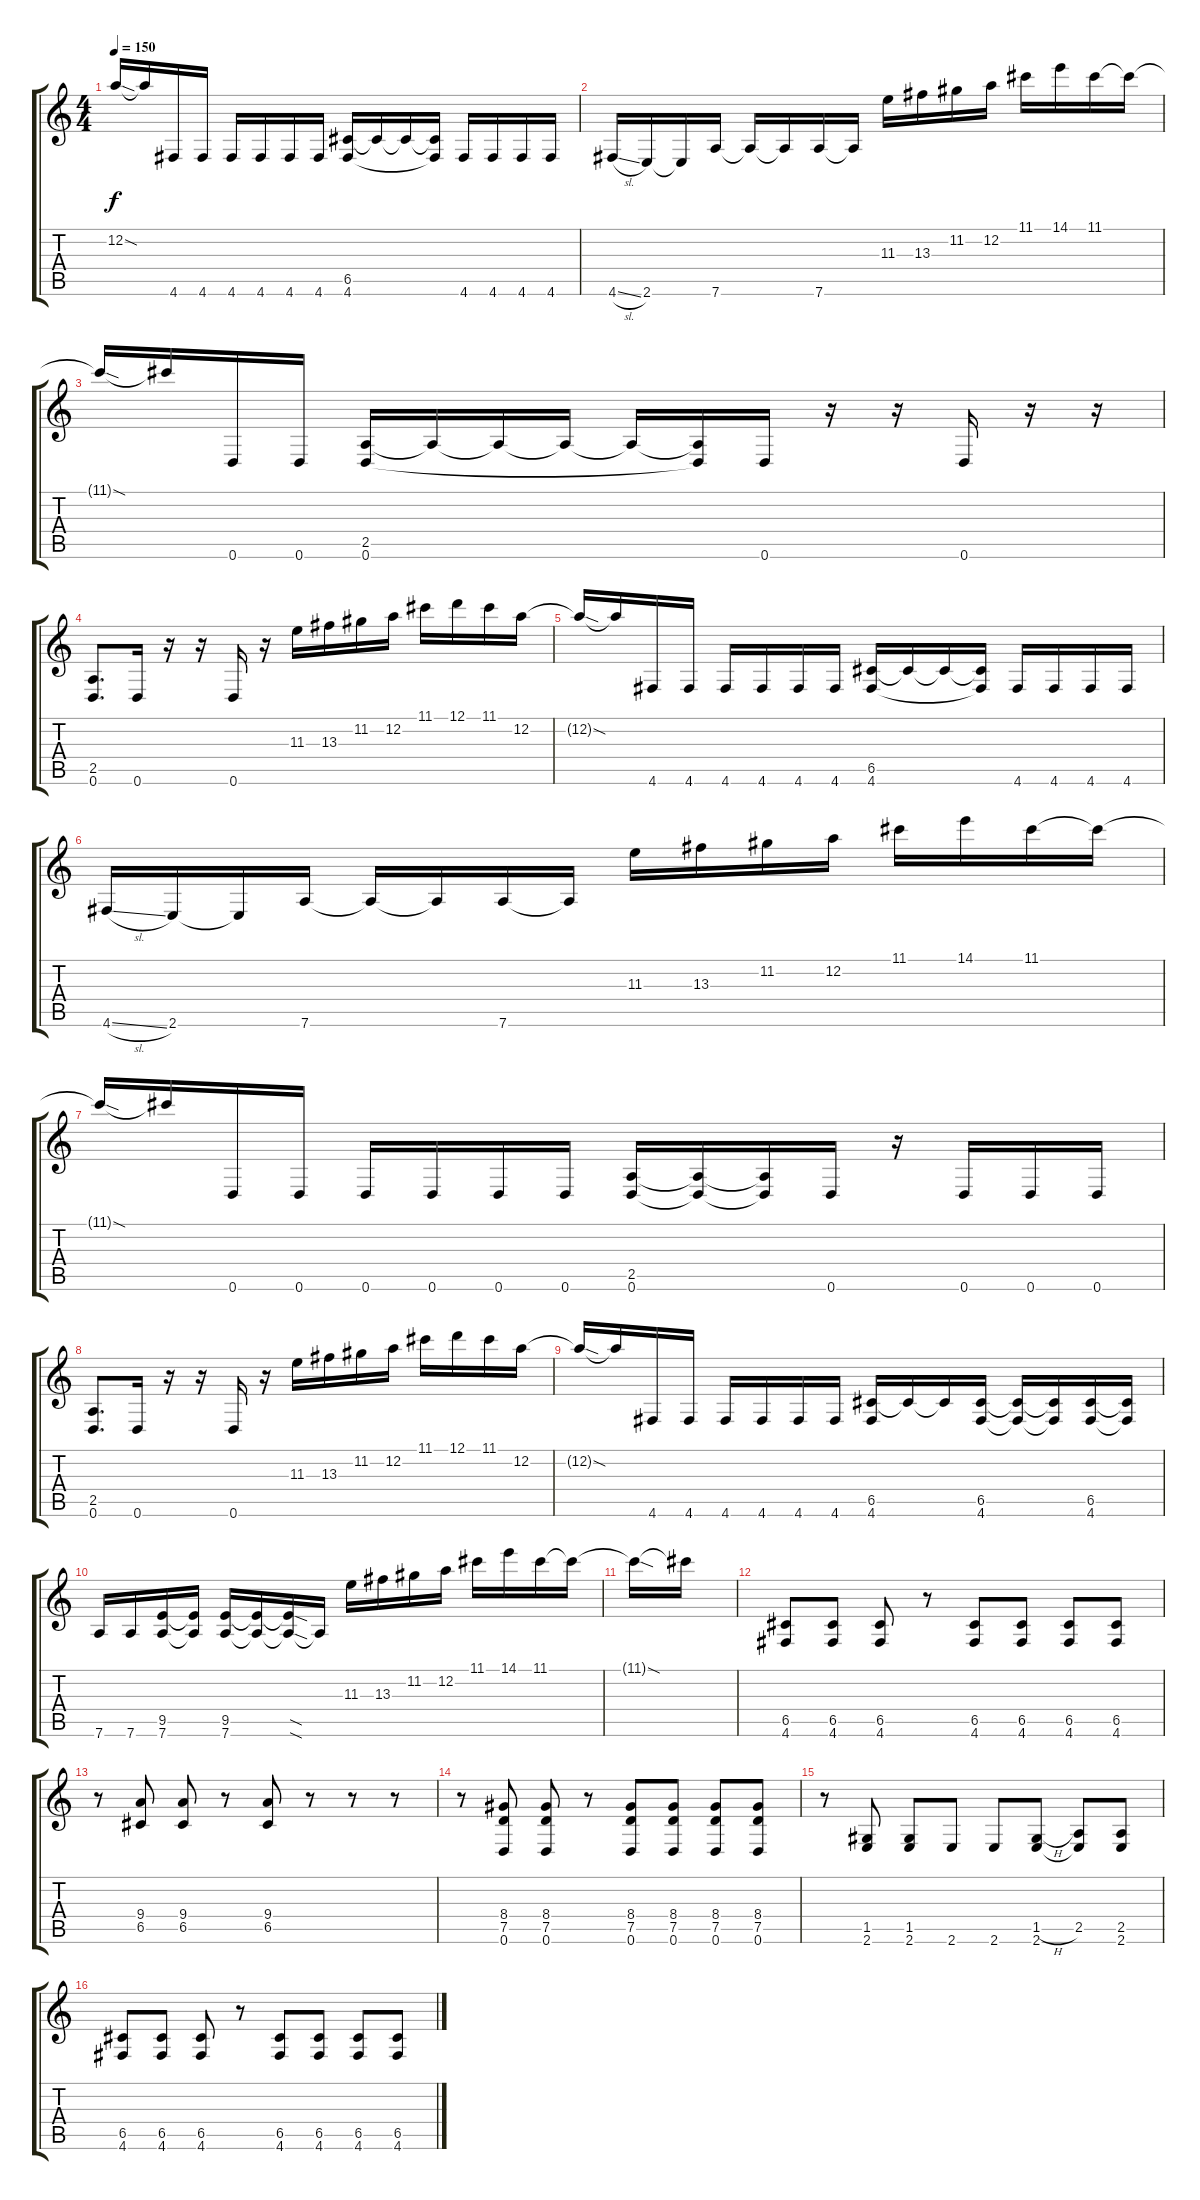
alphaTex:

\track "" {instrument distortionguitar}
\staff {score tabs}
\tuning (D4 A3 F3 C3 G2 D2) {hide}
\ts (4 4)
\tempo 150
\clef g2
\ks c
12.2{sod t}.16{dy f} 12.2{t}.16 4.6.16 4.6.16 4.6.16 4.6.16 4.6.16 4.6.16 (6.5 4.6).16 6.5{t}.16 6.5{t}.16 (6.5{t} 4.6{t}).16 4.6.16 4.6.16 4.6.16 4.6.16 |
4.6{sl}.16 2.6.16 2.6{t}.16 7.6.16 7.6{t}.16 7.6{t}.16 7.6.16 7.6{t}.16 11.3.16 13.3.16 11.2.16 12.2.16 11.1.16 14.1.16 11.1.16 11.1{t}.16 |
11.1{sod t}.16 11.1{t}.16 0.6.16 0.6.16 (2.5 0.6).16 2.5{t}.16 2.5{t}.16 2.5{t}.16 2.5{t}.16 (2.5{t} 0.6{t}).16 0.6.16 r.16 r.16 0.6.16 r.16 r.16 |
(2.5 0.6).8{d} 0.6.16 r.16 r.16 0.6.16 r.16 11.3.16 13.3.16 11.2.16 12.2.16 11.1.16 12.1.16 11.1.16 12.2.16 |
12.2{sod t}.16 12.2{t}.16 4.6.16 4.6.16 4.6.16 4.6.16 4.6.16 4.6.16 (6.5 4.6).16 6.5{t}.16 6.5{t}.16 (6.5{t} 4.6{t}).16 4.6.16 4.6.16 4.6.16 4.6.16 |
4.6{sl}.16 2.6.16 2.6{t}.16 7.6.16 7.6{t}.16 7.6{t}.16 7.6.16 7.6{t}.16 11.3.16 13.3.16 11.2.16 12.2.16 11.1.16 14.1.16 11.1.16 11.1{t}.16 |
11.1{sod t}.16 11.1{t}.16 0.6.16 0.6.16 0.6.16 0.6.16 0.6.16 0.6.16 (2.5 0.6).16 (2.5{t} 0.6{t}).16 (2.5{t} 0.6{t}).16 0.6.16 r.16 0.6.16 0.6.16 0.6.16 |
(2.5 0.6).8{d} 0.6.16 r.16 r.16 0.6.16 r.16 11.3.16 13.3.16 11.2.16 12.2.16 11.1.16 12.1.16 11.1.16 12.2.16 |
12.2{sod t}.16 12.2{t}.16 4.6.16 4.6.16 4.6.16 4.6.16 4.6.16 4.6.16 (6.5 4.6).16 6.5{t}.16 6.5{t}.16 (6.5 4.6).16 (6.5{t} 4.6{t}).16 (6.5{t} 4.6{t}).16 (6.5 4.6).16 (6.5{t} 4.6{t}).16 |
7.6.16 7.6.16 (9.5 7.6).16 (9.5{t} 7.6{t}).16 (9.5 7.6).16 (9.5{t} 7.6{t}).16 (9.5{sod t} 7.6{sod t}).16 7.6{t}.16 11.3.16 13.3.16 11.2.16 12.2.16 11.1.16 14.1.16 11.1.16 11.1{t}.16 |
11.1{sod t}.16 11.1{t}.16 |
(6.5 4.6).8 (6.5 4.6).8 (6.5 4.6).8 r.8 (6.5 4.6).8 (6.5 4.6).8 (6.5 4.6).8 (6.5 4.6).8 |
r.8 (9.4 6.5).8 (9.4 6.5).8 r.8 (9.4 6.5).8 r.8 r.8 r.8 |
r.8 (8.4 7.5 0.6).8 (8.4 7.5 0.6).8 r.8 (8.4 7.5 0.6).8 (8.4 7.5 0.6).8 (8.4 7.5 0.6).8 (8.4 7.5 0.6).8 |
r.8 (1.5 2.6).8 (1.5 2.6).8 2.6.8 2.6.8 (1.5{h} 2.6).8 (2.5 2.6{t}).8 (2.5 2.6).8 |
(6.5 4.6).8 (6.5 4.6).8 (6.5 4.6).8 r.8 (6.5 4.6).8 (6.5 4.6).8 (6.5 4.6).8 (6.5 4.6).8
